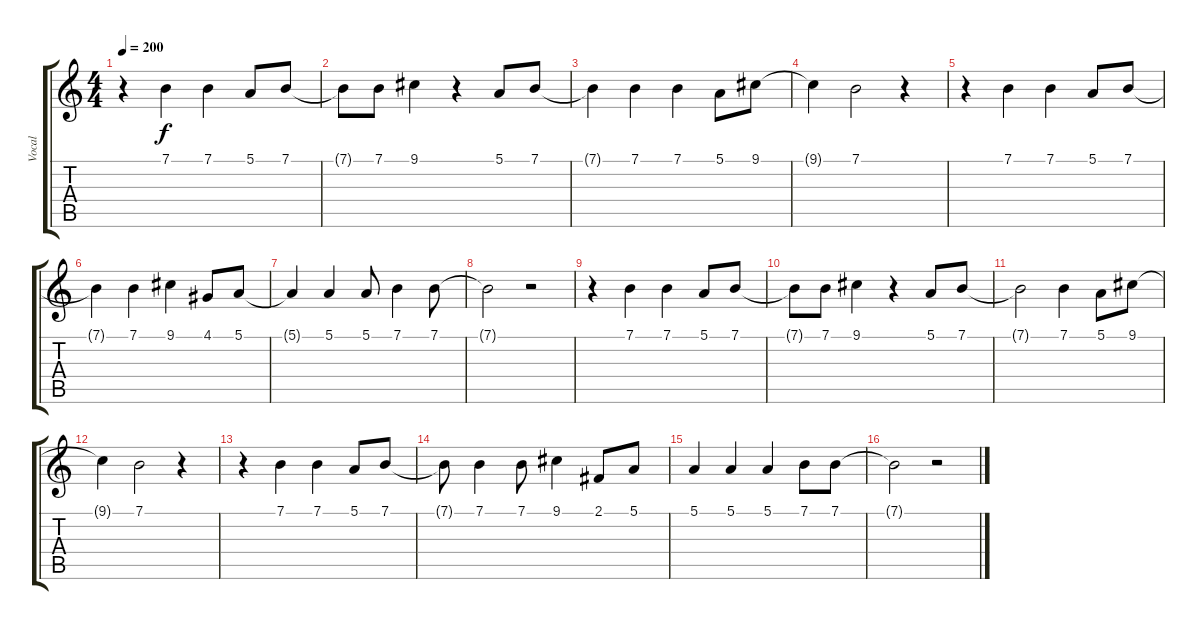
\track ("Vocal" "Vocal") {instrument fx5brightness}
\staff {score tabs}
\tuning (E4 B3 G3 D3 A2 E2) {hide}
\ts (4 4)
\tempo 200
\clef g2
\ks c
r.4{dy f} 7.1.4 7.1.4 5.1.8 7.1.8 |
7.1{t}.8 7.1.8 9.1.4 r.4 5.1.8 7.1.8 |
7.1{t}.4 7.1.4 7.1.4 5.1.8 9.1.8 |
9.1{t}.4 7.1.2 r.4 |
r.4 7.1.4 7.1.4 5.1.8 7.1.8 |
7.1{t}.4 7.1.4 9.1.4 4.1.8 5.1.8 |
5.1{t}.4 5.1.4 5.1.8 7.1.4 7.1.8 |
7.1{t}.2 r.2 |
r.4 7.1.4 7.1.4 5.1.8 7.1.8 |
7.1{t}.8 7.1.8 9.1.4 r.4 5.1.8 7.1.8 |
7.1{t}.2 7.1.4 5.1.8 9.1.8 |
9.1{t}.4 7.1.2 r.4 |
r.4 7.1.4 7.1.4 5.1.8 7.1.8 |
7.1{t}.8 7.1.4 7.1.8 9.1.4 2.1.8 5.1.8 |
5.1.4 5.1.4 5.1.4 7.1.8 7.1.8 |
7.1{t}.2 r.2
